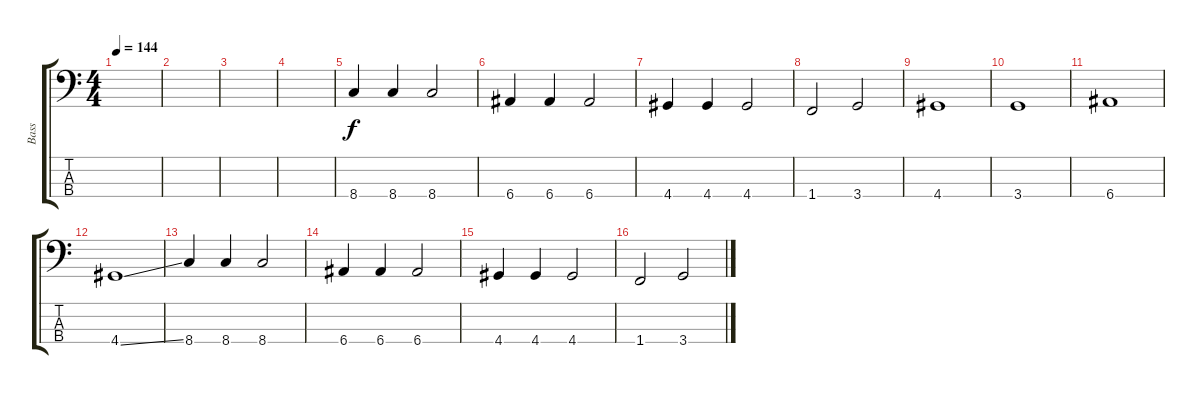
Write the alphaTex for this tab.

\track ("Bass" "Bass") {instrument electricbassfinger}
\staff {score tabs}
\tuning (G2 D2 A1 E1) {hide}
\ts (4 4)
\tempo 144
\clef f4
\ks c
|
|
|
|
8.4.4 8.4.4 8.4.2 |
6.4.4 6.4.4 6.4.2 |
4.4.4 4.4.4 4.4.2 |
1.4.2 3.4.2 |
4.4.1 |
3.4.1 |
6.4.1 |
4.4{ss}.1 |
8.4.4 8.4.4 8.4.2 |
6.4.4 6.4.4 6.4.2 |
4.4.4 4.4.4 4.4.2 |
1.4.2 3.4.2
